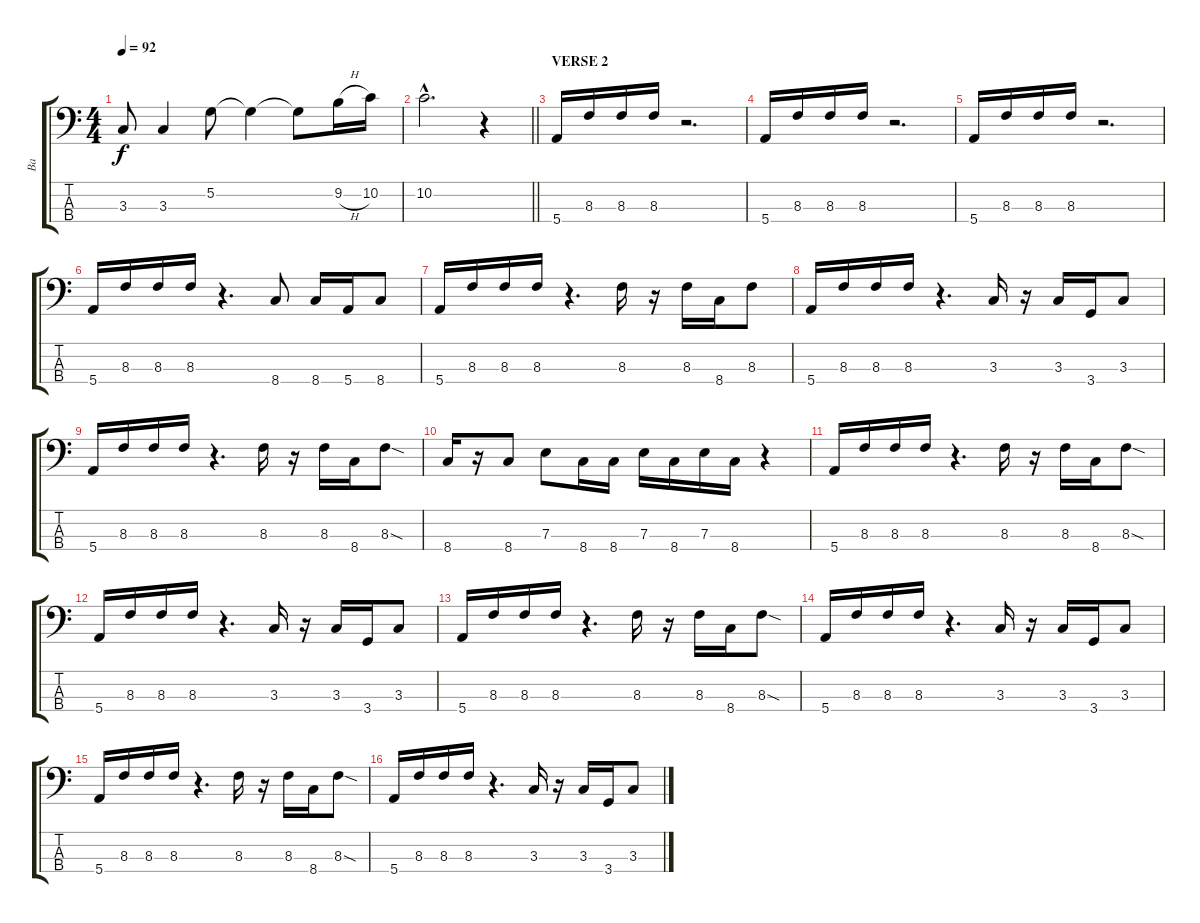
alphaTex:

\track ("Ba" "Ba") {instrument electricbassfinger}
\staff {score tabs}
\tuning (G2 D2 A1 E1) {hide}
\ts (4 4)
\tempo 92
\clef f4
\ks c
3.3.8{dy f} 3.3.4 5.2.8 5.2{t}.4 5.2{t}.8 9.2{h}.16 10.2.16 |
\barLineRight lightlight
10.2{hac}.2{d} r.4 |
\section ("" "VERSE 2")
5.4.16 8.3.16 8.3.16 8.3.16 r.2{d} |
5.4.16 8.3.16 8.3.16 8.3.16 r.2{d} |
5.4.16 8.3.16 8.3.16 8.3.16 r.2{d} |
5.4.16 8.3.16 8.3.16 8.3.16 r.4{d} 8.4.8 8.4.16 5.4.16 8.4.8 |
5.4.16 8.3.16 8.3.16 8.3.16 r.4{d} 8.3.16 r.16 8.3.16 8.4.16 8.3.8 |
5.4.16 8.3.16 8.3.16 8.3.16 r.4{d} 3.3.16 r.16 3.3.16 3.4.16 3.3.8 |
5.4.16 8.3.16 8.3.16 8.3.16 r.4{d} 8.3.16 r.16 8.3.16 8.4.16 8.3{sod}.8 |
8.4.16 r.16 8.4.8 7.3.8 8.4.16 8.4.16 7.3.16 8.4.16 7.3.16 8.4.16 r.4 |
5.4.16 8.3.16 8.3.16 8.3.16 r.4{d} 8.3.16 r.16 8.3.16 8.4.16 8.3{sod}.8 |
5.4.16 8.3.16 8.3.16 8.3.16 r.4{d} 3.3.16 r.16 3.3.16 3.4.16 3.3.8 |
5.4.16 8.3.16 8.3.16 8.3.16 r.4{d} 8.3.16 r.16 8.3.16 8.4.16 8.3{sod}.8 |
5.4.16 8.3.16 8.3.16 8.3.16 r.4{d} 3.3.16 r.16 3.3.16 3.4.16 3.3.8 |
5.4.16 8.3.16 8.3.16 8.3.16 r.4{d} 8.3.16 r.16 8.3.16 8.4.16 8.3{sod}.8 |
5.4.16 8.3.16 8.3.16 8.3.16 r.4{d} 3.3.16 r.16 3.3.16 3.4.16 3.3.8
